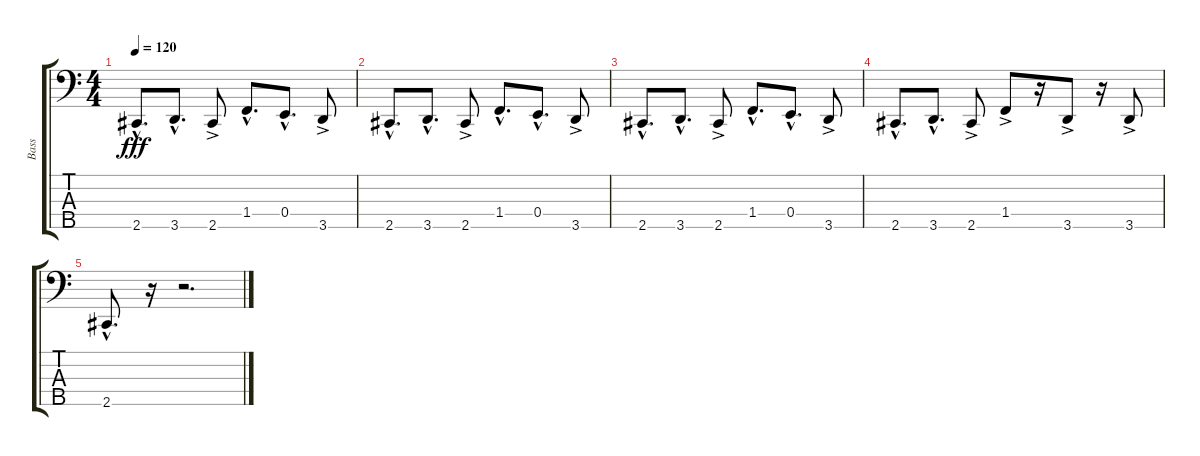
\track ("Bass" "Bass") {instrument electricbasspick}
\staff {score tabs}
\tuning (G2 D2 A1 E1 B0) {hide}
\ts (4 4)
\tempo 120
\clef f4
\ks c
2.5{hac}.8{d dy fff} 3.5{hac}.8{d} 2.5{ac}.8 1.4{hac}.8{d} 0.4{hac}.8{d} 3.5{ac}.8 |
2.5{hac}.8{d} 3.5{hac}.8{d} 2.5{ac}.8 1.4{hac}.8{d} 0.4{hac}.8{d} 3.5{ac}.8 |
2.5{hac}.8{d} 3.5{hac}.8{d} 2.5{ac}.8 1.4{hac}.8{d} 0.4{hac}.8{d} 3.5{ac}.8 |
2.5{hac}.8{d} 3.5{hac}.8{d} 2.5{ac}.8 1.4{ac}.8 r.16 3.5{ac}.8 r.16 3.5{ac}.8 |
2.5{hac}.8{d} r.16 r.2{d}
